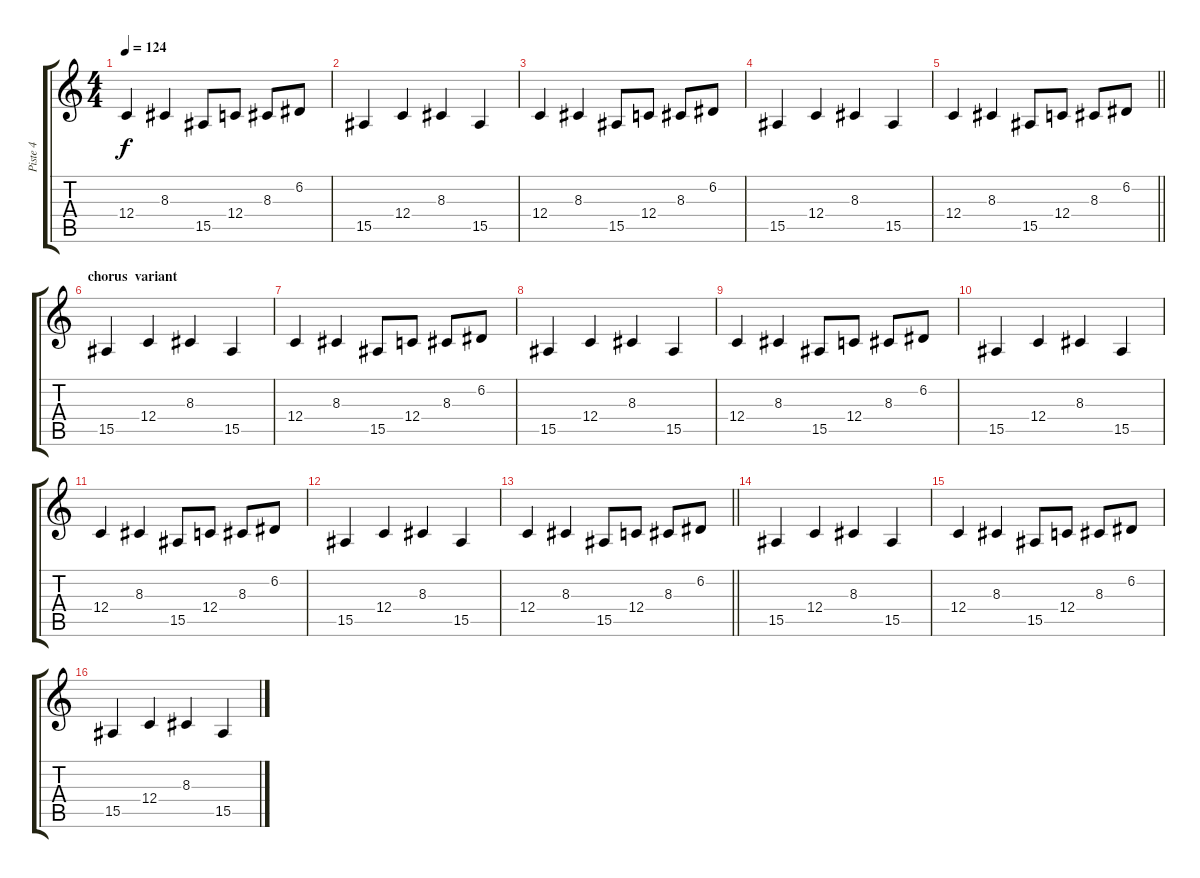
\track ("Piste 4" "Piste 4") {instrument stringensemble1}
\staff {score tabs}
\tuning (D4 A3 F3 C3 G2 D2) {hide}
\ts (4 4)
\tempo 124
\clef g2
\ks c
12.4.4{dy f} 8.3.4 15.5.8 12.4.8 8.3.8 6.2.8 |
15.5.4 12.4.4 8.3.4 15.5.4 |
12.4.4 8.3.4 15.5.8 12.4.8 8.3.8 6.2.8 |
15.5.4 12.4.4 8.3.4 15.5.4 |
\barLineRight lightlight
12.4.4 8.3.4 15.5.8 12.4.8 8.3.8 6.2.8 |
\section ("" "chorus  variant")
15.5.4 12.4.4 8.3.4 15.5.4 |
12.4.4 8.3.4 15.5.8 12.4.8 8.3.8 6.2.8 |
15.5.4 12.4.4 8.3.4 15.5.4 |
12.4.4 8.3.4 15.5.8 12.4.8 8.3.8 6.2.8 |
15.5.4 12.4.4 8.3.4 15.5.4 |
12.4.4 8.3.4 15.5.8 12.4.8 8.3.8 6.2.8 |
15.5.4 12.4.4 8.3.4 15.5.4 |
\barLineRight lightlight
12.4.4 8.3.4 15.5.8 12.4.8 8.3.8 6.2.8 |
15.5.4 12.4.4 8.3.4 15.5.4 |
12.4.4 8.3.4 15.5.8 12.4.8 8.3.8 6.2.8 |
15.5.4 12.4.4 8.3.4 15.5.4
